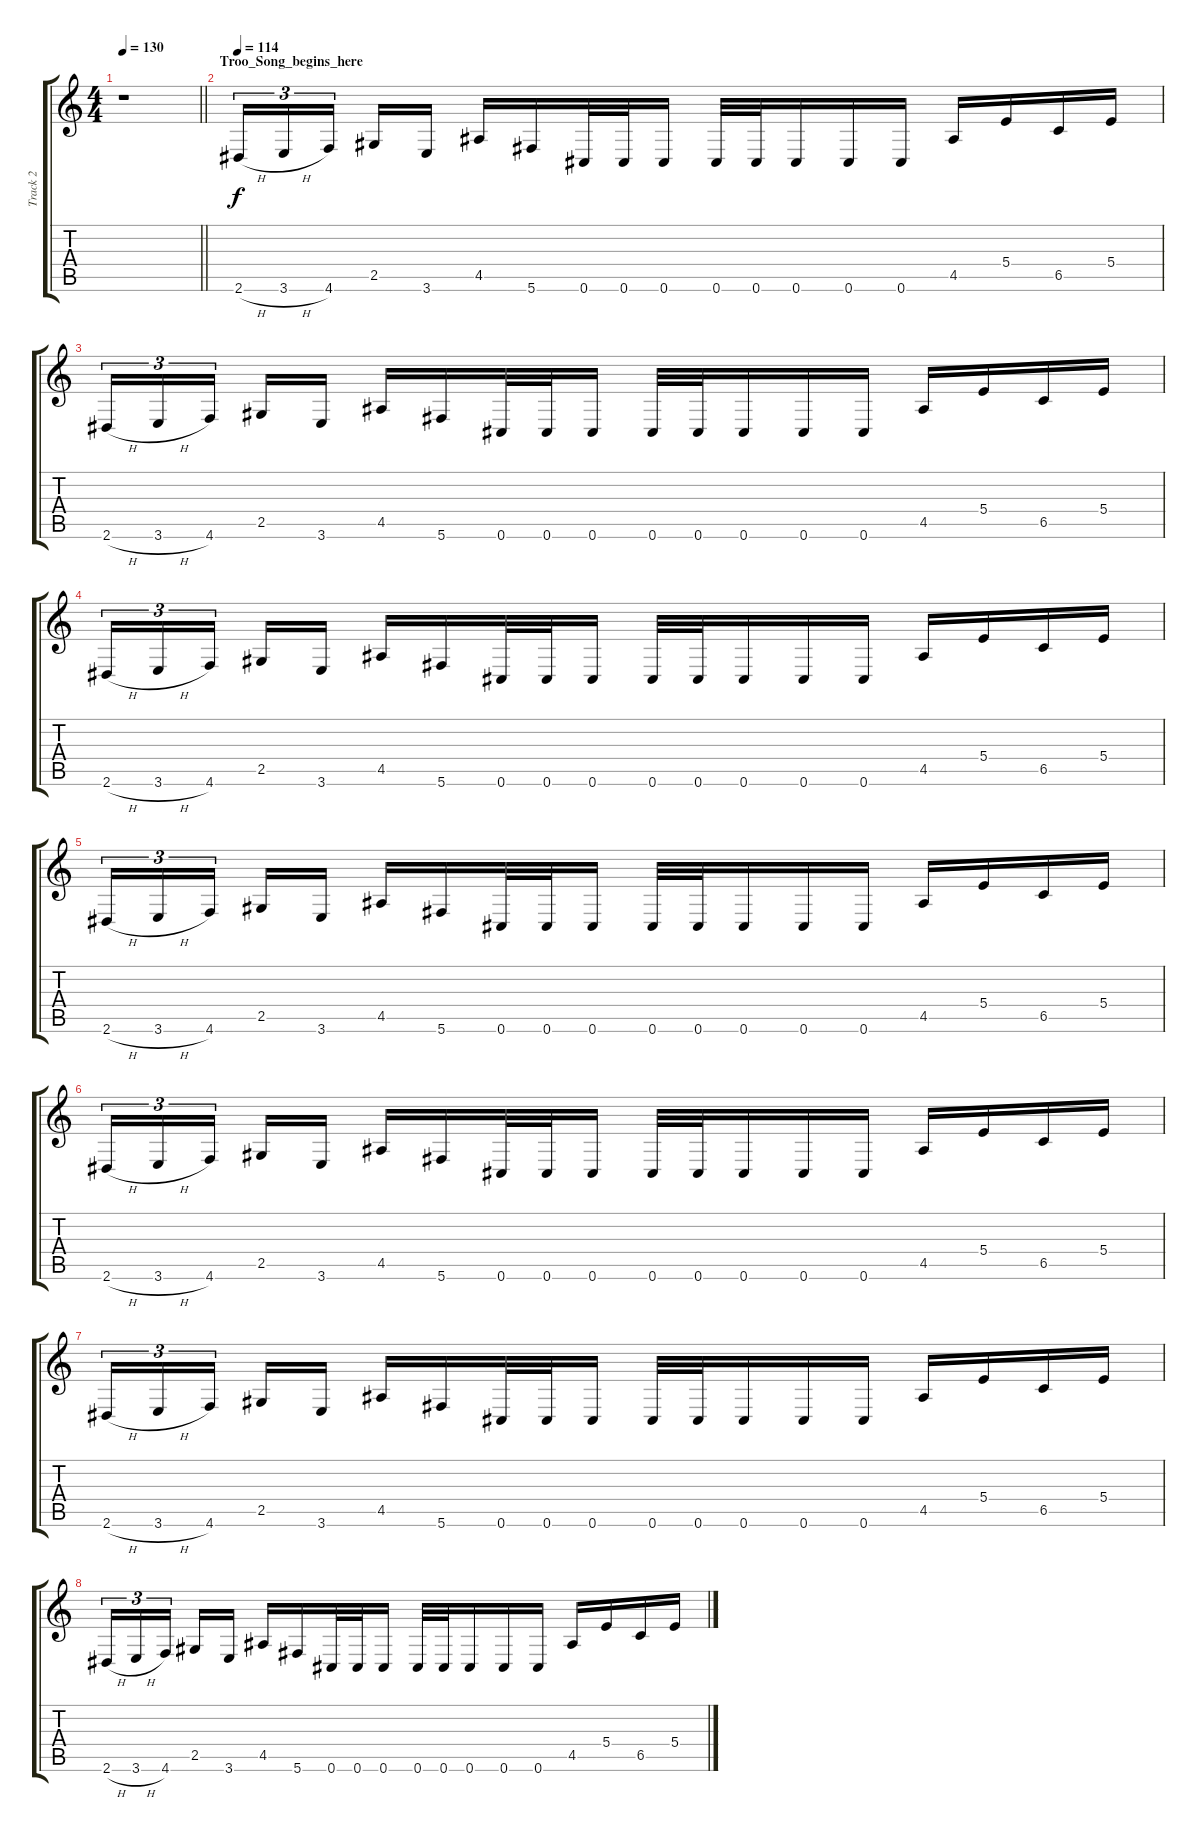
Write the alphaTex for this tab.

\track ("Track 2" "Track 2") {instrument distortionguitar}
\staff {score tabs}
\tuning (Db4 Ab3 E3 B2 Gb2 Db2) {hide}
\ts (4 4)
\tempo 130
\clef g2
\barLineRight lightlight
\ks c
r.1{dy f} |
\section ("" "Troo_Song_begins_here")
\tempo 114
2.6{h}.16{tu (3 2)} 3.6{h}.16{tu (3 2)} 4.6.16{tu (3 2) beam splitsecondary} 2.5.16 3.6.16 4.5.16 5.6.16 0.6.32 0.6.32 0.6.16 0.6.32 0.6.32 0.6.16 0.6.16 0.6.16 4.5.16 5.4.16 6.5.16 5.4.16 |
2.6{h}.16{tu (3 2)} 3.6{h}.16{tu (3 2)} 4.6.16{tu (3 2) beam splitsecondary} 2.5.16 3.6.16 4.5.16 5.6.16 0.6.32 0.6.32 0.6.16 0.6.32 0.6.32 0.6.16 0.6.16 0.6.16 4.5.16 5.4.16 6.5.16 5.4.16 |
2.6{h}.16{tu (3 2)} 3.6{h}.16{tu (3 2)} 4.6.16{tu (3 2) beam splitsecondary} 2.5.16 3.6.16 4.5.16 5.6.16 0.6.32 0.6.32 0.6.16 0.6.32 0.6.32 0.6.16 0.6.16 0.6.16 4.5.16 5.4.16 6.5.16 5.4.16 |
2.6{h}.16{tu (3 2)} 3.6{h}.16{tu (3 2)} 4.6.16{tu (3 2) beam splitsecondary} 2.5.16 3.6.16 4.5.16 5.6.16 0.6.32 0.6.32 0.6.16 0.6.32 0.6.32 0.6.16 0.6.16 0.6.16 4.5.16 5.4.16 6.5.16 5.4.16 |
2.6{h}.16{tu (3 2)} 3.6{h}.16{tu (3 2)} 4.6.16{tu (3 2) beam splitsecondary} 2.5.16 3.6.16 4.5.16 5.6.16 0.6.32 0.6.32 0.6.16 0.6.32 0.6.32 0.6.16 0.6.16 0.6.16 4.5.16 5.4.16 6.5.16 5.4.16 |
2.6{h}.16{tu (3 2)} 3.6{h}.16{tu (3 2)} 4.6.16{tu (3 2) beam splitsecondary} 2.5.16 3.6.16 4.5.16 5.6.16 0.6.32 0.6.32 0.6.16 0.6.32 0.6.32 0.6.16 0.6.16 0.6.16 4.5.16 5.4.16 6.5.16 5.4.16 |
2.6{h}.16{tu (3 2)} 3.6{h}.16{tu (3 2)} 4.6.16{tu (3 2) beam splitsecondary} 2.5.16 3.6.16 4.5.16 5.6.16 0.6.32 0.6.32 0.6.16 0.6.32 0.6.32 0.6.16 0.6.16 0.6.16 4.5.16 5.4.16 6.5.16 5.4.16
